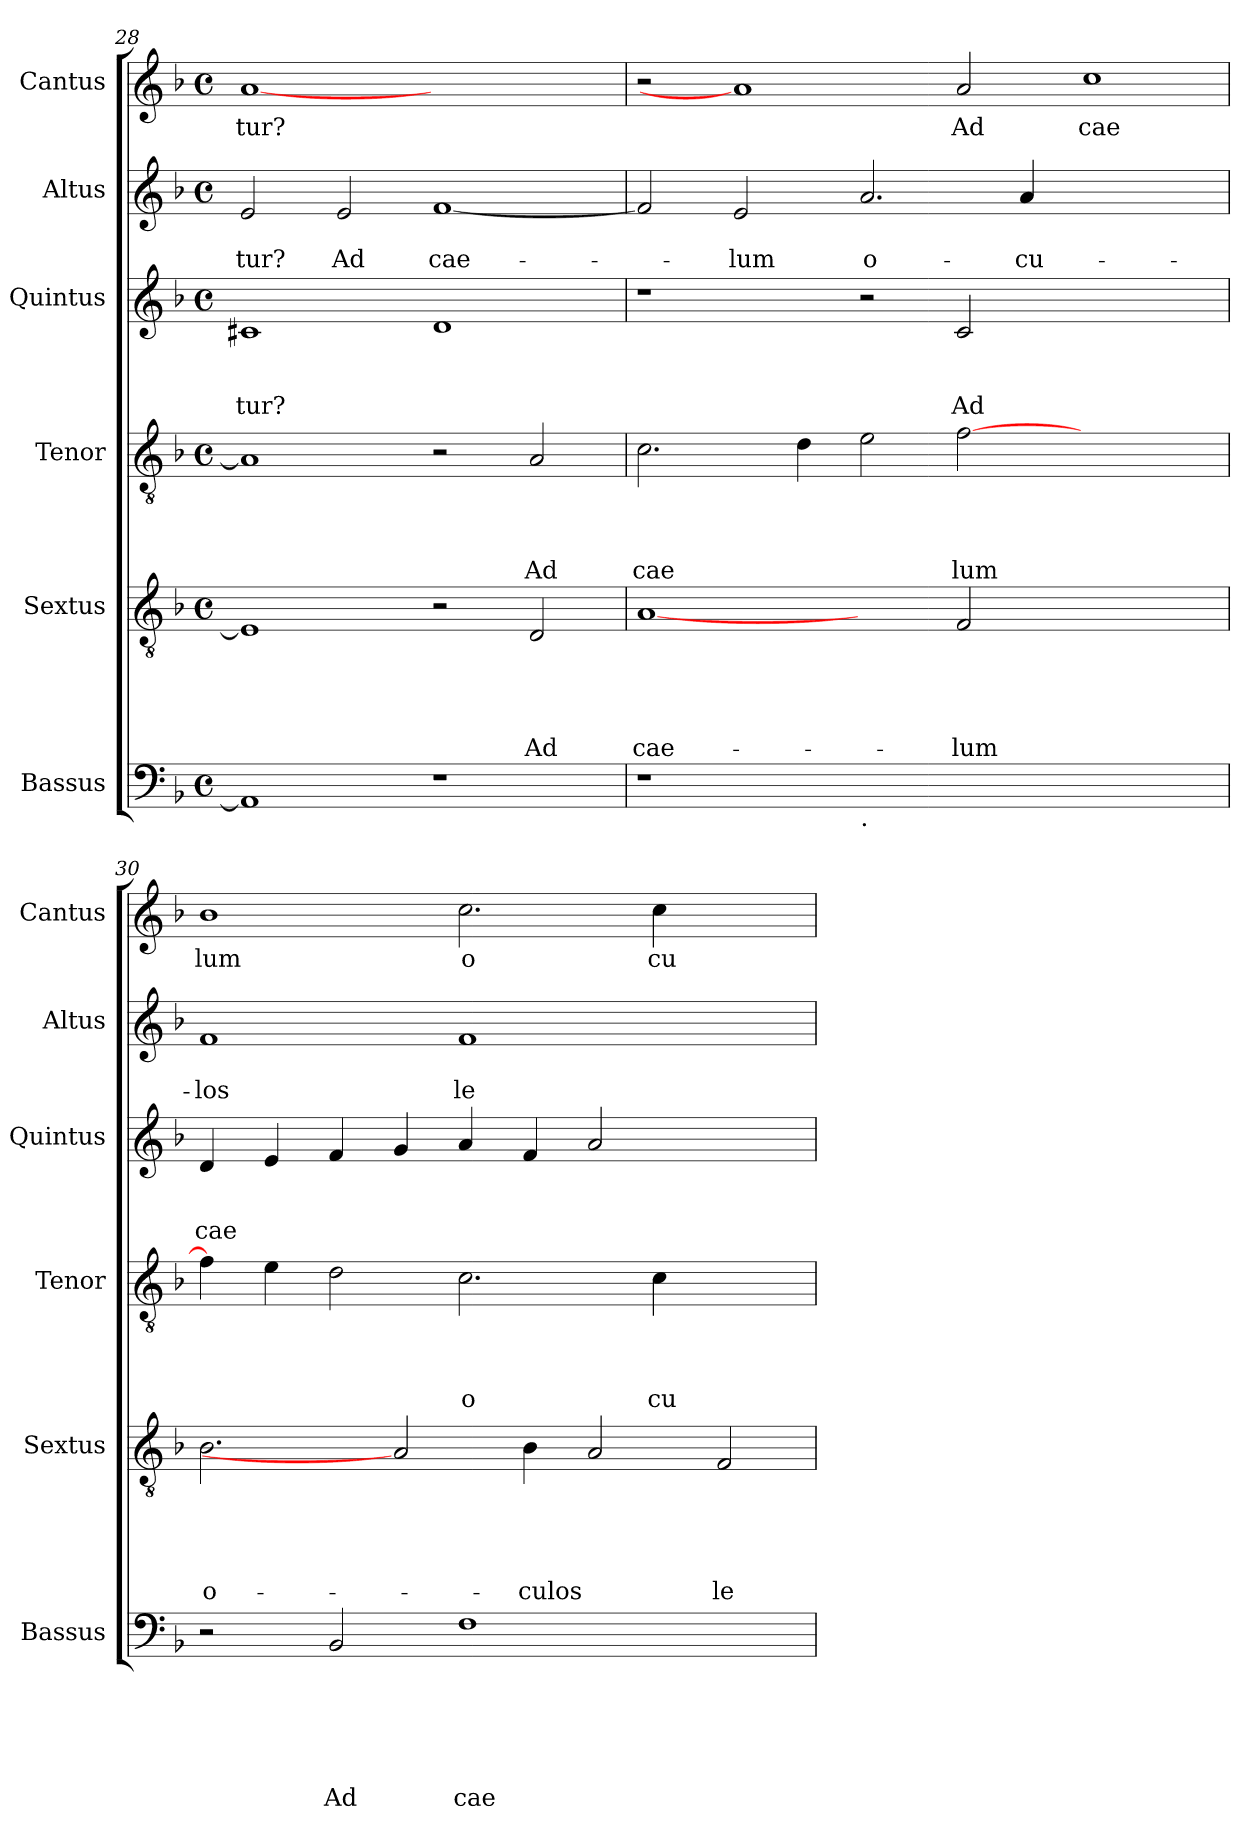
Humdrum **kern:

**kern	**text	**text	**text	**text	**text	**text	**kern	**text	**text	**text	**text	**text	**kern	**text	**text	**text	**text	**kern	**text	**text	**text	**kern	**text	**text	**kern	**text
*part6	*part6	*part6	*part6	*part6	*part6	*part6	*part5	*part5	*part5	*part5	*part5	*part5	*part4	*part4	*part4	*part4	*part4	*part3	*part3	*part3	*part3	*part2	*part2	*part2	*part1	*part1
*staff6	*staff6	*staff6	*staff6	*staff6	*staff6	*staff6	*staff5	*staff5	*staff5	*staff5	*staff5	*staff5	*staff4	*staff4	*staff4	*staff4	*staff4	*staff3	*staff3	*staff3	*staff3	*staff2	*staff2	*staff2	*staff1	*staff1
*I"Bassus	*	*	*	*	*	*	*I"Sextus	*	*	*	*	*	*I"Tenor	*	*	*	*	*I"Quintus	*	*	*	*I"Altus	*	*	*I"Cantus	*
*I'Bassus	*	*	*	*	*	*	*I'Sextus	*	*	*	*	*	*I'Tenor	*	*	*	*	*I'Quintus	*	*	*	*I'Altus	*	*	*I'Cantus	*
*clefF4	*	*	*	*	*	*	*clefGv2	*	*	*	*	*	*clefGv2	*	*	*	*	*clefG2	*	*	*	*clefG2	*	*	*clefG2	*
*k[b-]	*	*	*	*	*	*	*k[b-]	*	*	*	*	*	*k[b-]	*	*	*	*	*k[b-]	*	*	*	*k[b-]	*	*	*k[b-]	*
*F:	*	*	*	*	*	*	*F:	*	*	*	*	*	*F:	*	*	*	*	*F:	*	*	*	*F:	*	*	*F:	*
*M4/4	*	*	*	*	*	*	*M4/4	*	*	*	*	*	*M4/4	*	*	*	*	*M4/4	*	*	*	*M4/4	*	*	*M4/4	*
*met(c)	*	*	*	*	*	*	*met(c)	*	*	*	*	*	*met(c)	*	*	*	*	*met(c)	*	*	*	*met(c)	*	*	*met(c)	*
=28	=28	=28	=28	=28	=28	=28	=28	=28	=28	=28	=28	=28	=28	=28	=28	=28	=28	=28	=28	=28	=28	=28	=28	=28	=28	=28
!	!	!	!	!	!	!	!	!	!	!	!	!	!	!	!	!	!	!	!	!	!LO:LY:b	!	!	!LO:LY:b	!	!LO:LY:b
1AA]	.	.	.	.	.	.	1E]	.	.	.	.	.	1A]	.	.	.	.	1c#X	.	.	tur?	2e/	.	-tur?	[1a	-tur?
!	!	!	!	!	!	!	!	!	!	!	!	!	!	!	!	!	!	!	!	!	!	!	!	!LO:LY:b	!	!
.	.	.	.	.	.	.	.	.	.	.	.	.	.	.	.	.	.	.	.	.	.	2e/	.	Ad	.	.
!	!	!	!	!	!	!	!	!	!	!	!	!	!	!	!	!	!	!	!	!	!	!	!	!LO:LY:b	!	!
1r	.	.	.	.	.	.	2r	.	.	.	.	.	2r	.	.	.	.	1d	.	.	.	[<1f	.	cae-	1ryy	.
!	!	!	!	!	!	!	!	!	!	!	!	!LO:LY:b	!	!	!	!	!LO:LY:b	!	!	!	!	!	!	!	!	!
.	.	.	.	.	.	.	2D/	.	.	.	.	Ad	2A/	.	.	.	Ad	.	.	.	.	.	.	.	.	.
!!LO:LB:g=z
=29!	=29!	=29!	=29!	=29!	=29!	=29!	=29!	=29!	=29!	=29!	=29!	=29!	=29!	=29!	=29!	=29!	=29!	=29!	=29!	=29!	=29!	=29!	=29!	=29!	=29!	=29!
!	!	!	!	!	!	!	!	!	!	!	!	!LO:LY:b	!	!	!	!	!LO:LY:b	!	!	!	!	!	!	!	!	!
1r	.	.	.	.	.	.	[1A	.	.	.	.	cae-	2.c\	.	.	.	cae	1r	.	.	.	2f/]	.	.	2r	.
!	!	!	!	!	!	!	!	!	!	!	!	!	!	!	!	!	!	!	!	!	!	!	!	!LO:LY:b	!	!
.	.	.	.	.	.	.	.	.	.	.	.	.	.	.	.	.	.	.	.	.	.	2e/	.	-lum	1a]	.
.	.	.	.	.	.	.	.	.	.	.	.	.	4d\	.	.	.	.	.	.	.	.	.	.	.	.	.
!LO:TX:b:t=.	!	!	!	!	!	!	!	!	!	!	!	!	!	!	!	!	!	!	!	!	!	!	!	!	!	!
!	!	!	!	!	!	!	!	!	!	!	!	!	!	!	!	!	!	!	!	!	!	!	!	!LO:LY:b	!	!
0ryy	.	.	.	.	.	.	2ryy	.	.	.	.	.	2e\	.	.	.	.	2r	.	.	.	2.a/	.	o-	.	.
!	!	!	!	!	!	!	!	!	!	!	!	!LO:LY:b	!	!	!	!	!LO:LY:b	!	!	!	!LO:LY:b	!	!	!	!	!LO:LY:b
.	.	.	.	.	.	.	2F/	.	.	.	.	-lum	[>2f\	.	.	.	lum	2c/	.	.	Ad	.	.	.	2a/	Ad
!	!	!	!	!	!	!	!	!	!	!	!	!	!	!	!	!	!	!	!	!	!	!	!	!LO:LY:b	!	!
.	.	.	.	.	.	.	.	.	.	.	.	.	.	.	.	.	.	.	.	.	.	4a/	.	-cu-	.	.
!	!	!	!	!	!	!	!	!	!	!	!	!	!	!	!	!	!	!	!	!	!	!	!	!	!	!LO:LY:b
.	.	.	.	.	.	.	1ryy	.	.	.	.	.	1ryy	.	.	.	.	1ryy	.	.	.	1ryy	.	.	1cc	cae
=30!	=30!	=30!	=30!	=30!	=30!	=30!	=30!	=30!	=30!	=30!	=30!	=30!	=30!	=30!	=30!	=30!	=30!	=30!	=30!	=30!	=30!	=30!	=30!	=30!	=30!	=30!
!	!	!	!	!	!	!	!	!	!	!	!	!LO:LY:b	!	!	!	!	!	!	!	!	!LO:LY:b	!	!	!LO:LY:b	!	!LO:LY:b
2r	.	.	.	.	.	.	2.B-\	.	.	.	.	o-	4f\]	.	.	.	.	4d/	.	.	cae	1f	.	-los	1b-	lum
.	.	.	.	.	.	.	.	.	.	.	.	.	4e\	.	.	.	.	4e/	.	.	.	.	.	.	.	.
!	!	!	!	!	!	!LO:LY:b	!	!	!	!	!	!	!	!	!	!	!	!	!	!	!	!	!	!	!	!
2BB-/	.	.	.	.	.	Ad	.	.	.	.	.	.	2d\	.	.	.	.	4f/	.	.	.	.	.	.	.	.
.	.	.	.	.	.	.	2A]	.	.	.	.	.	.	.	.	.	.	4g/	.	.	.	.	.	.	.	.
!	!	!	!	!	!	!LO:LY:b	!	!	!	!	!	!	!	!	!	!	!LO:LY:b	!	!	!	!	!	!	!LO:LY:b	!	!LO:LY:b
1F	.	.	.	.	.	cae-	.	.	.	.	.	.	2.c\	.	.	.	o	4a/	.	.	.	1f	.	le-	2.cc\	o
!	!	!	!	!	!	!	!	!	!	!	!	!LO:LY:b	!	!	!	!	!	!	!	!	!	!	!	!	!	!
.	.	.	.	.	.	.	4B-\	.	.	.	.	-culos	.	.	.	.	.	4f/	.	.	.	.	.	.	.	.
.	.	.	.	.	.	.	2A/	.	.	.	.	.	.	.	.	.	.	2a/	.	.	.	.	.	.	.	.
!	!	!	!	!	!	!	!	!	!	!	!	!	!	!	!	!	!LO:LY:b	!	!	!	!	!	!	!	!	!LO:LY:b
.	.	.	.	.	.	.	.	.	.	.	.	.	4c\	.	.	.	cu	.	.	.	.	.	.	.	4cc\	cu
!	!	!	!	!	!	!	!	!	!	!	!	!LO:LY:b	!	!	!	!	!	!	!	!	!	!	!	!	!	!
2ryy	.	.	.	.	.	.	2F/	.	.	.	.	le-	2ryy	.	.	.	.	2ryy	.	.	.	2ryy	.	.	2ryy	.
=!	=!	=!	=!	=!	=!	=!	=!	=!	=!	=!	=!	=!	=!	=!	=!	=!	=!	=!	=!	=!	=!	=!	=!	=!	=!	=!
*-	*-	*-	*-	*-	*-	*-	*-	*-	*-	*-	*-	*-	*-	*-	*-	*-	*-	*-	*-	*-	*-	*-	*-	*-	*-	*-
